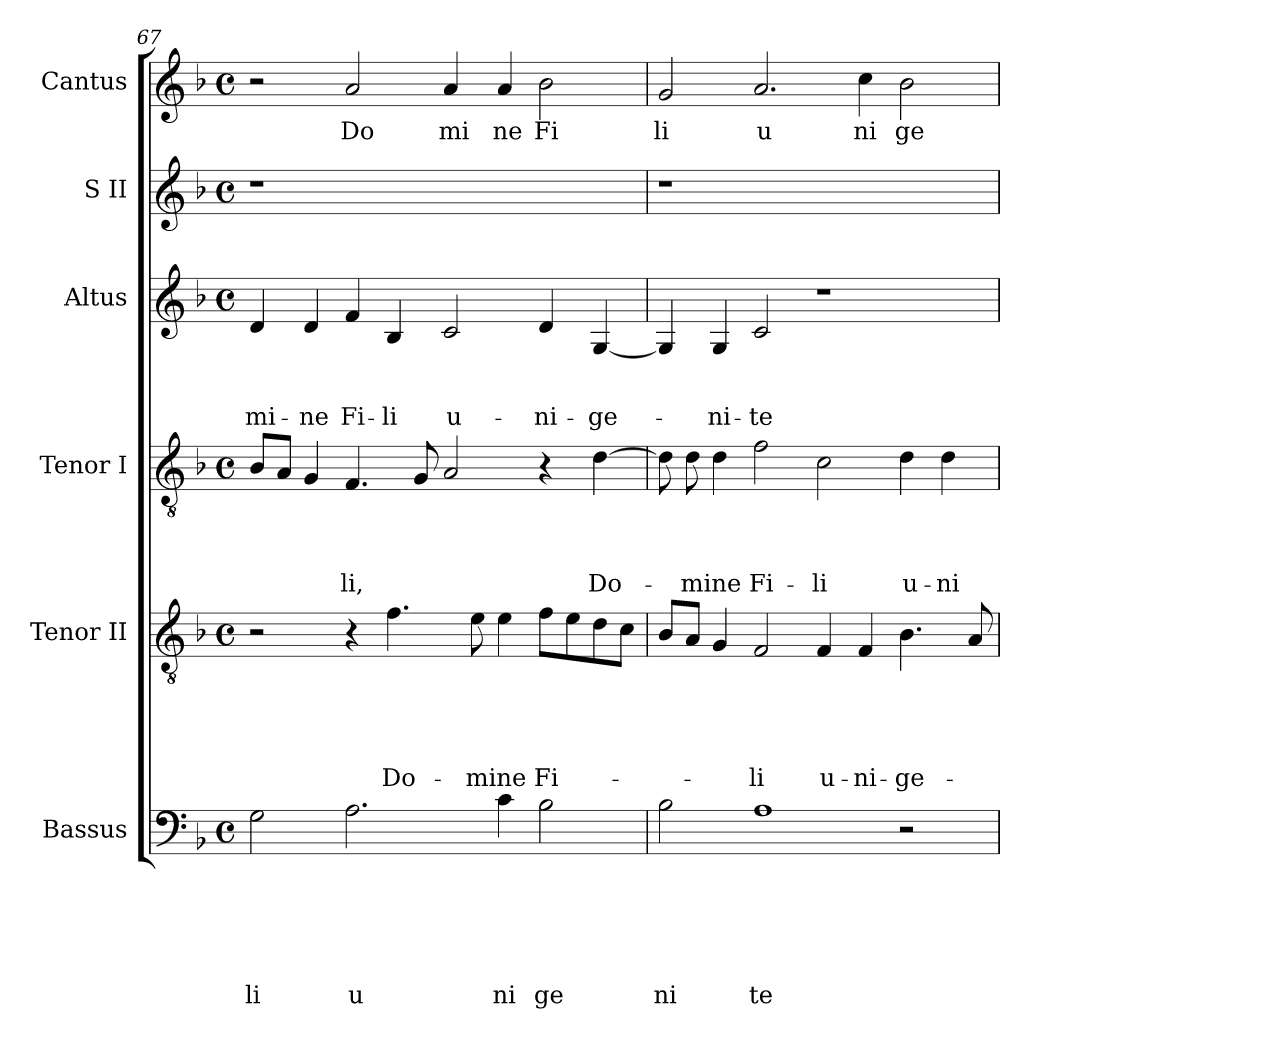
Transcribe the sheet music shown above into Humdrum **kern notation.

**kern	**text	**text	**text	**text	**text	**text	**kern	**text	**text	**text	**text	**text	**kern	**text	**text	**text	**text	**kern	**text	**text	**text	**kern	**kern	**text
*part6	*part6	*part6	*part6	*part6	*part6	*part6	*part5	*part5	*part5	*part5	*part5	*part5	*part4	*part4	*part4	*part4	*part4	*part3	*part3	*part3	*part3	*part2	*part1	*part1
*staff6	*staff6	*staff6	*staff6	*staff6	*staff6	*staff6	*staff5	*staff5	*staff5	*staff5	*staff5	*staff5	*staff4	*staff4	*staff4	*staff4	*staff4	*staff3	*staff3	*staff3	*staff3	*staff2	*staff1	*staff1
*I"Bassus	*	*	*	*	*	*	*I"Tenor II	*	*	*	*	*	*I"Tenor I	*	*	*	*	*I"Altus	*	*	*	*I"S II	*I"Cantus	*
*I'B	*	*	*	*	*	*	*I'T II	*	*	*	*	*	*I'T I	*	*	*	*	*I'A	*	*	*	*	*	*
*clefF4	*	*	*	*	*	*	*clefGv2	*	*	*	*	*	*clefGv2	*	*	*	*	*clefG2	*	*	*	*clefG2	*clefG2	*
*k[b-]	*	*	*	*	*	*	*k[b-]	*	*	*	*	*	*k[b-]	*	*	*	*	*k[b-]	*	*	*	*k[b-]	*k[b-]	*
*F:	*	*	*	*	*	*	*F:	*	*	*	*	*	*F:	*	*	*	*	*F:	*	*	*	*F:	*F:	*
*M4/4	*	*	*	*	*	*	*M4/4	*	*	*	*	*	*M4/4	*	*	*	*	*M4/4	*	*	*	*M4/4	*M4/4	*
*met(c)	*	*	*	*	*	*	*met(c)	*	*	*	*	*	*met(c)	*	*	*	*	*met(c)	*	*	*	*met(c)	*met(c)	*
=67	=67	=67	=67	=67	=67	=67	=67	=67	=67	=67	=67	=67	=67	=67	=67	=67	=67	=67	=67	=67	=67	=67	=67	=67
!	!	!	!	!	!	!LO:LY:b	!	!	!	!	!	!	!	!	!	!	!	!	!	!	!LO:LY:b	!	!	!
2G\	.	.	.	.	.	li	2r	.	.	.	.	.	8B-/L	.	.	.	.	4d/	.	.	-mi-	1r	2r	.
.	.	.	.	.	.	.	.	.	.	.	.	.	8A/J	.	.	.	.	.	.	.	.	.	.	.
!	!	!	!	!	!	!	!	!	!	!	!	!	!	!	!	!	!	!	!	!	!LO:LY:b	!	!	!
.	.	.	.	.	.	.	.	.	.	.	.	.	4G/	.	.	.	.	4d/	.	.	-ne	.	.	.
!	!	!	!	!	!	!LO:LY:b	!	!	!	!	!	!	!	!	!	!	!LO:LY:b	!	!	!	!LO:LY:b	!	!	!LO:LY:b
2.A\	.	.	.	.	.	u	4r	.	.	.	.	.	4.F/	.	.	.	-li,	4f/	.	.	Fi-	.	2a/	Do
!	!	!	!	!	!	!	!	!	!	!	!	!LO:LY:b	!	!	!	!	!	!	!	!	!LO:LY:b	!	!	!
.	.	.	.	.	.	.	4.f\	.	.	.	.	Do-	.	.	.	.	.	4B-/	.	.	-li	.	.	.
.	.	.	.	.	.	.	.	.	.	.	.	.	8G/	.	.	.	.	.	.	.	.	.	.	.
!	!	!	!	!	!	!	!	!	!	!	!	!	!	!	!	!	!	!	!	!	!LO:LY:b	!	!	!LO:LY:b
.	.	.	.	.	.	.	.	.	.	.	.	.	2A/	.	.	.	.	2c/	.	.	u-	1ryy	4a/	mi
!	!	!	!	!	!	!	!	!	!	!	!	!LO:LY:b	!	!	!	!	!	!	!	!	!	!	!	!
.	.	.	.	.	.	.	8e\	.	.	.	.	-mine	.	.	.	.	.	.	.	.	.	.	.	.
!	!	!	!	!	!	!LO:LY:b	!	!	!	!	!	!	!	!	!	!	!	!	!	!	!	!	!	!LO:LY:b
4c\	.	.	.	.	.	ni	4e\	.	.	.	.	.	.	.	.	.	.	.	.	.	.	.	4a/	ne
!	!	!	!	!	!	!LO:LY:b	!	!	!	!	!	!LO:LY:b	!	!	!	!	!	!	!	!	!LO:LY:b	!	!	!LO:LY:b
2B-\	.	.	.	.	.	ge	8f\L	.	.	.	.	Fi-	4r	.	.	.	.	4d/	.	.	-ni-	.	2b-\	Fi
.	.	.	.	.	.	.	8e\	.	.	.	.	.	.	.	.	.	.	.	.	.	.	.	.	.
!	!	!	!	!	!	!	!	!	!	!	!	!	!	!	!	!	!LO:LY:b	!	!	!	!LO:LY:b	!	!	!
.	.	.	.	.	.	.	8d\	.	.	.	.	.	[>4d\	.	.	.	Do-	[<4G/	.	.	-ge-	.	.	.
.	.	.	.	.	.	.	8c\J	.	.	.	.	.	.	.	.	.	.	.	.	.	.	.	.	.
=68	=68	=68	=68	=68	=68	=68	=68	=68	=68	=68	=68	=68	=68	=68	=68	=68	=68	=68	=68	=68	=68	=68	=68	=68
!	!	!	!	!	!	!LO:LY:b	!	!	!	!	!	!	!	!	!	!	!	!	!	!	!	!	!	!LO:LY:b
2B-\	.	.	.	.	.	ni	8B-/L	.	.	.	.	.	8d\]	.	.	.	.	4G/]	.	.	.	1r	2g/	li
!	!	!	!	!	!	!	!	!	!	!	!	!	!	!	!	!	!LO:LY:b	!	!	!	!	!	!	!
.	.	.	.	.	.	.	8A/J	.	.	.	.	.	8d\	.	.	.	-mine	.	.	.	.	.	.	.
!	!	!	!	!	!	!	!	!	!	!	!	!	!	!	!	!	!	!	!	!	!LO:LY:b	!	!	!
.	.	.	.	.	.	.	4G/	.	.	.	.	.	4d\	.	.	.	.	4G/	.	.	-ni-	.	.	.
!	!	!	!	!	!	!LO:LY:b	!	!	!	!	!	!LO:LY:b	!	!	!	!	!LO:LY:b	!	!	!	!LO:LY:b	!	!	!LO:LY:b
1A	.	.	.	.	.	te	2F/	.	.	.	.	-li	2f\	.	.	.	Fi-	2c/	.	.	-te	.	2.a/	u
!	!	!	!	!	!	!	!	!	!	!	!	!LO:LY:b	!	!	!	!	!LO:LY:b	!	!	!	!	!	!	!
.	.	.	.	.	.	.	4F/	.	.	.	.	u-	2c\	.	.	.	-li	1r	.	.	.	1ryy	.	.
!	!	!	!	!	!	!	!	!	!	!	!	!LO:LY:b	!	!	!	!	!	!	!	!	!	!	!	!LO:LY:b
.	.	.	.	.	.	.	4F/	.	.	.	.	-ni-	.	.	.	.	.	.	.	.	.	.	4cc\	ni
!	!	!	!	!	!	!	!	!	!	!	!	!LO:LY:b	!	!	!	!	!LO:LY:b	!	!	!	!	!	!	!LO:LY:b
2r	.	.	.	.	.	.	4.B-\	.	.	.	.	-ge-	4d\	.	.	.	u-	.	.	.	.	.	2b-\	ge
!	!	!	!	!	!	!	!	!	!	!	!	!	!	!	!	!	!LO:LY:b	!	!	!	!	!	!	!
.	.	.	.	.	.	.	.	.	.	.	.	.	4d\	.	.	.	-ni-	.	.	.	.	.	.	.
.	.	.	.	.	.	.	8A/	.	.	.	.	.	.	.	.	.	.	.	.	.	.	.	.	.
=	=	=	=	=	=	=	=	=	=	=	=	=	=	=	=	=	=	=	=	=	=	=	=	=
*-	*-	*-	*-	*-	*-	*-	*-	*-	*-	*-	*-	*-	*-	*-	*-	*-	*-	*-	*-	*-	*-	*-	*-	*-
